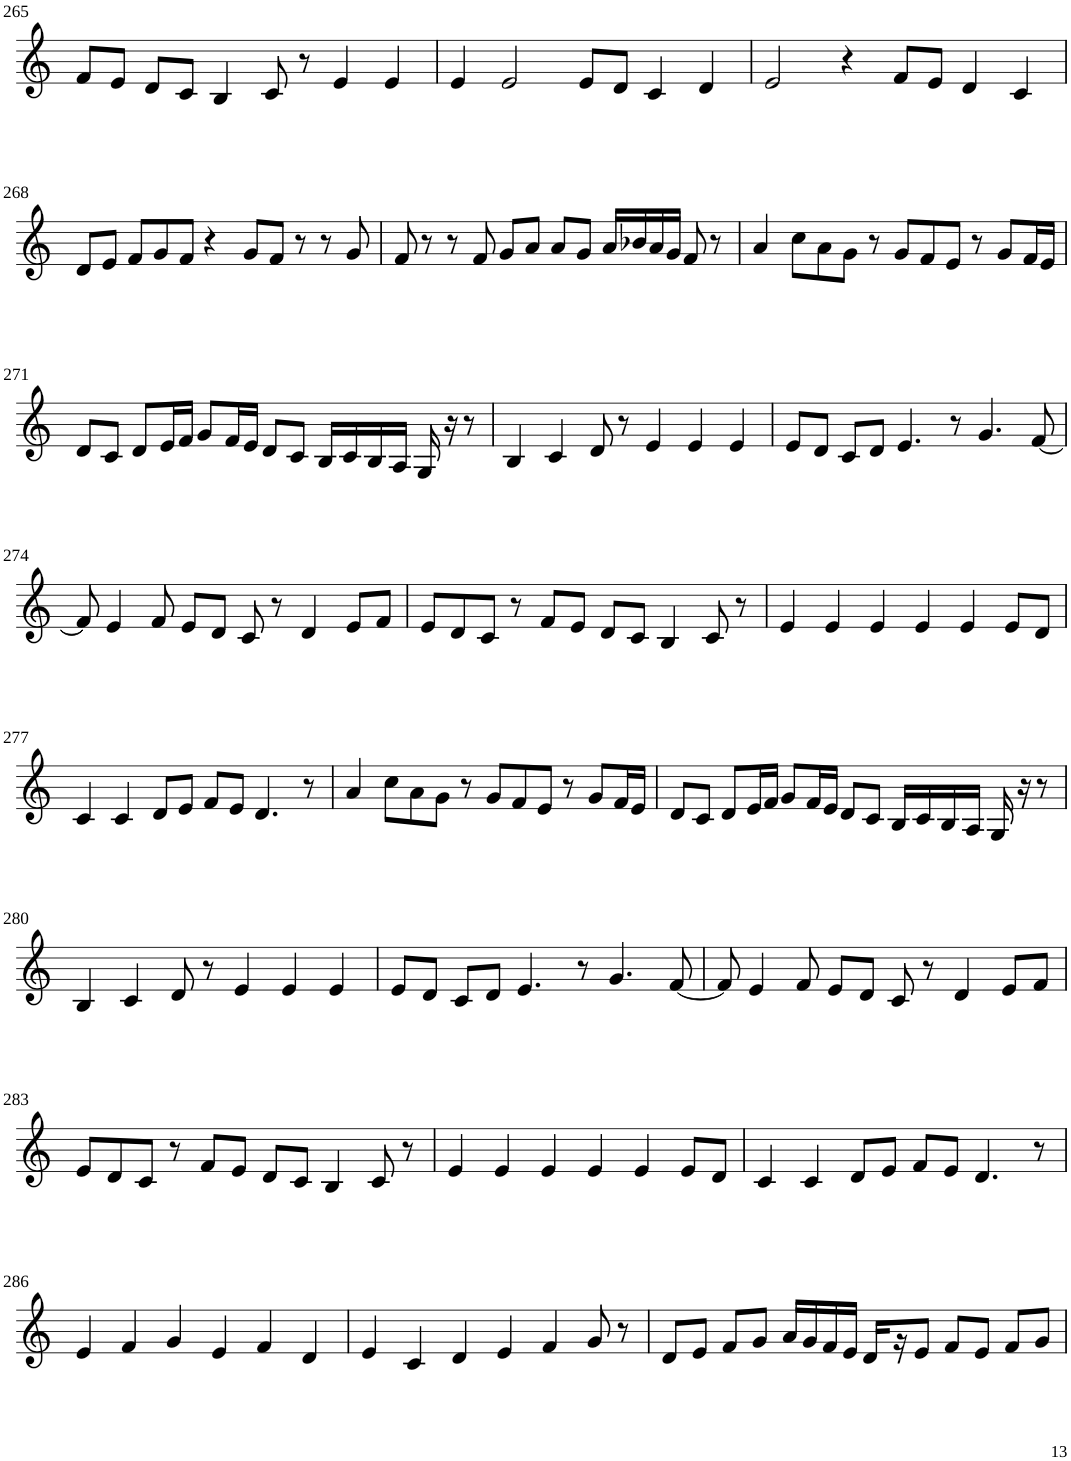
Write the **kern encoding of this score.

**kern
*part1
*staff1
*I"Violin
!!LO:PB:g=z
*clefG2
*k[]
*M6/4
=265
8f/L
8e/J
8d/L
8c/J
4B/
8c/
8r
4e/
4e/
=266
4e/
2e/
8e/L
8d/J
4c/
4d/
=267
2e/
4r
8f/L
8e/J
4d/
4c/
!!LO:LB:g=z
=268
8d/L
8e/J
8f/L
8g/
8f/J
4r
8g/L
8f/J
8r
8r
8g/
=269
8f/
8r
8r
8f/
8g/L
8a/J
8a/L
8g/J
16a/LL
16b-X/
16a/
16g/JJ
8f/
8r
=270
4a/
8cc\L
8a\
8g\J
8r
8g/L
8f/
8e/J
8r
8g/L
16f/L
16e/JJ
!!LO:LB:g=z
=271
8d/L
8c/J
8d/L
16e/L
16f/JJ
8g/L
16f/L
16e/JJ
8d/L
8c/J
16B/LL
16c/
16B/
16A/JJ
16G/
16r
8r
=272
4B/
4c/
8d/
8r
4e/
4e/
4e/
=273
8e/L
8d/J
8c/L
8d/J
4.e/
8r
4.g/
[8f/
!!LO:LB:g=z
=274
8f/]
4e/
8f/
8e/L
8d/J
8c/
8r
4d/
8e/L
8f/J
=275
8e/L
8d/
8c/J
8r
8f/L
8e/J
8d/L
8c/J
4B/
8c/
8r
=276
4e/
4e/
4e/
4e/
4e/
8e/L
8d/J
!!LO:LB:g=z
=277
4c/
4c/
8d/L
8e/J
8f/L
8e/J
4.d/
8r
=278
4a/
8cc\L
8a\
8g\J
8r
8g/L
8f/
8e/J
8r
8g/L
16f/L
16e/JJ
=279
8d/L
8c/J
8d/L
16e/L
16f/JJ
8g/L
16f/L
16e/JJ
8d/L
8c/J
16B/LL
16c/
16B/
16A/JJ
16G/
16r
8r
!!LO:LB:g=z
=280
4B/
4c/
8d/
8r
4e/
4e/
4e/
=281
8e/L
8d/J
8c/L
8d/J
4.e/
8r
4.g/
[8f/
=282
8f/]
4e/
8f/
8e/L
8d/J
8c/
8r
4d/
8e/L
8f/J
!!LO:LB:g=z
=283
8e/L
8d/
8c/J
8r
8f/L
8e/J
8d/L
8c/J
4B/
8c/
8r
=284
4e/
4e/
4e/
4e/
4e/
8e/L
8d/J
=285
4c/
4c/
8d/L
8e/J
8f/L
8e/J
4.d/
8r
!!LO:LB:g=z
=286
4e/
4f/
4g/
4e/
4f/
4d/
=287
4e/
4c/
4d/
4e/
4f/
8g/
8r
=288
8d/L
8e/J
8f/L
8g/J
16a/LL
16g/
16f/
16e/JJ
16d/LL
16r
8e/J
8f/L
8e/J
8f/L
8g/J
=
*-
